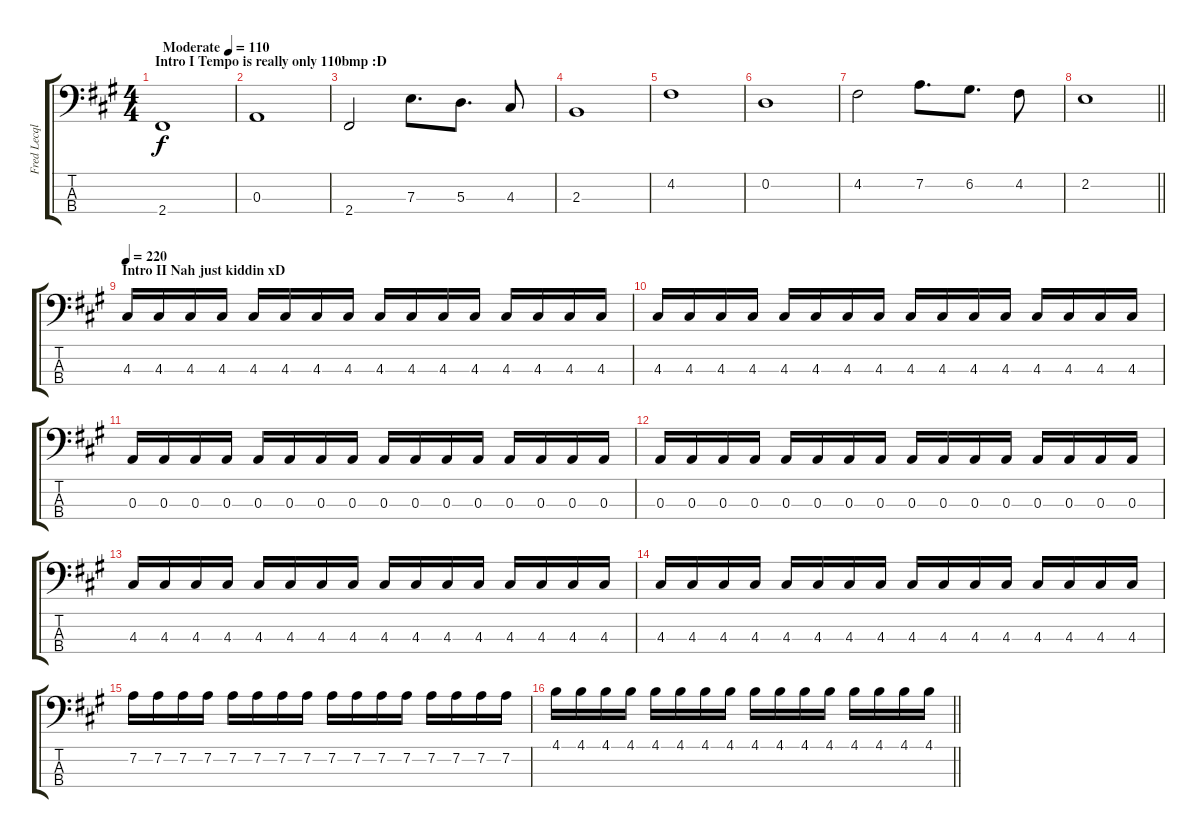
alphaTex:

\track ("Fred Lecqlerc" "Fred Lecql") {instrument electricbassfinger}
\staff {score tabs}
\tuning (G2 D2 A1 E1) {hide}
\ts (4 4)
\section ("" "Intro I Tempo is really only 110bmp :D")
\tempo (110 "Moderate")
\clef f4
\ks a
2.4.1{dy f instrument electricbassfinger} |
0.3.1 |
2.4.2 7.3.8{d} 5.3.8{d} 4.3.8 |
2.3.1 |
4.2.1 |
0.2.1 |
4.2.2 7.2.8{d} 6.2.8{d} 4.2.8 |
\barLineRight lightlight
2.2.1 |
\section ("" "Intro II Nah just kiddin xD")
\tempo 220
4.3.16 4.3.16 4.3.16 4.3.16 4.3.16 4.3.16 4.3.16 4.3.16 4.3.16 4.3.16 4.3.16 4.3.16 4.3.16 4.3.16 4.3.16 4.3.16 |
4.3.16 4.3.16 4.3.16 4.3.16 4.3.16 4.3.16 4.3.16 4.3.16 4.3.16 4.3.16 4.3.16 4.3.16 4.3.16 4.3.16 4.3.16 4.3.16 |
0.3.16 0.3.16 0.3.16 0.3.16 0.3.16 0.3.16 0.3.16 0.3.16 0.3.16 0.3.16 0.3.16 0.3.16 0.3.16 0.3.16 0.3.16 0.3.16 |
0.3.16 0.3.16 0.3.16 0.3.16 0.3.16 0.3.16 0.3.16 0.3.16 0.3.16 0.3.16 0.3.16 0.3.16 0.3.16 0.3.16 0.3.16 0.3.16 |
4.3.16 4.3.16 4.3.16 4.3.16 4.3.16 4.3.16 4.3.16 4.3.16 4.3.16 4.3.16 4.3.16 4.3.16 4.3.16 4.3.16 4.3.16 4.3.16 |
4.3.16 4.3.16 4.3.16 4.3.16 4.3.16 4.3.16 4.3.16 4.3.16 4.3.16 4.3.16 4.3.16 4.3.16 4.3.16 4.3.16 4.3.16 4.3.16 |
7.2.16 7.2.16 7.2.16 7.2.16 7.2.16 7.2.16 7.2.16 7.2.16 7.2.16 7.2.16 7.2.16 7.2.16 7.2.16 7.2.16 7.2.16 7.2.16 |
\barLineRight lightlight
4.1.16 4.1.16 4.1.16 4.1.16 4.1.16 4.1.16 4.1.16 4.1.16 4.1.16 4.1.16 4.1.16 4.1.16 4.1.16 4.1.16 4.1.16 4.1.16
